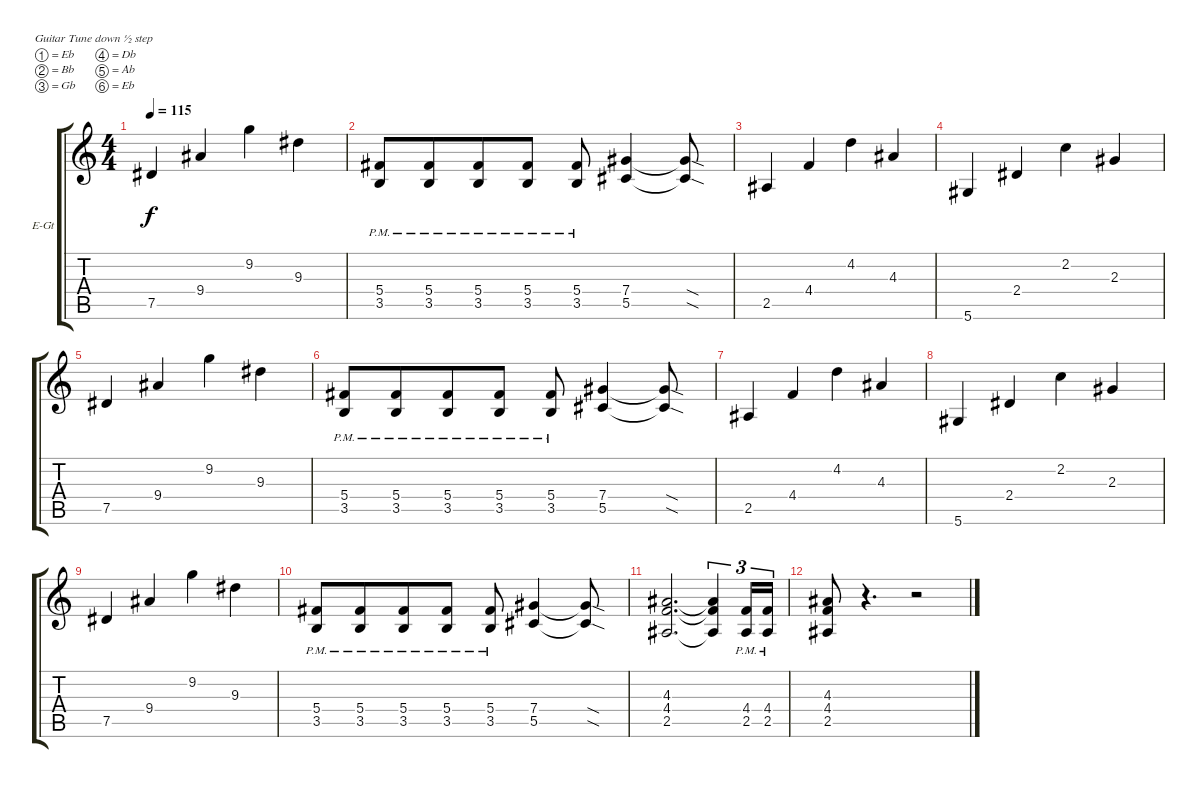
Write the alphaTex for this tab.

\bracketExtendMode groupsimilarinstruments
\firstSystemTrackNameOrientation horizontal
\otherSystemsTrackNameOrientation horizontal
\track ("Gtr - Rhythm" "E-Gt") {instrument overdrivenguitar}
\staff {score tabs}
\tuning (Eb4 Bb3 Gb3 Db3 Ab2 Eb2)
\ts (4 4)
\tempo 115
\clef g2
\ks aminor
7.5.4{dy f} 9.4.4 9.2.4 9.3.4 |
(5.4{pm} 3.5{pm}).8 (5.4{pm} 3.5{pm}).8{beam merge} (5.4{pm} 3.5{pm}).8 (5.4{pm} 3.5{pm}).8 (5.4{pm} 3.5{pm}).8 (7.4 5.5).4 (7.4{sod t} 5.5{sod t}).8 |
2.5.4 4.4.4 4.2.4 4.3.4 |
5.6.4 2.4.4 2.2.4 2.3.4 |
7.5.4 9.4.4 9.2.4 9.3.4 |
(5.4{pm} 3.5{pm}).8 (5.4{pm} 3.5{pm}).8{beam merge} (5.4{pm} 3.5{pm}).8 (5.4{pm} 3.5{pm}).8 (5.4{pm} 3.5{pm}).8 (7.4 5.5).4 (7.4{sod t} 5.5{sod t}).8 |
2.5.4 4.4.4 4.2.4 4.3.4 |
5.6.4 2.4.4 2.2.4 2.3.4 |
7.5.4 9.4.4 9.2.4 9.3.4 |
(5.4{pm} 3.5{pm}).8 (5.4{pm} 3.5{pm}).8{beam merge} (5.4{pm} 3.5{pm}).8 (5.4{pm} 3.5{pm}).8 (5.4{pm} 3.5{pm}).8 (7.4 5.5).4 (7.4{sod t} 5.5{sod t}).8 |
(4.3 4.4 2.5).2{d} (4.3{t} 4.4{t} 2.5{t}).4{tu (3 2)} (4.4{pm} 2.5{pm}).16{tu (3 2)} (4.4{pm} 2.5{pm}).16{tu (3 2)} |
(4.3 4.4 2.5).8 r.4{d} r.2
